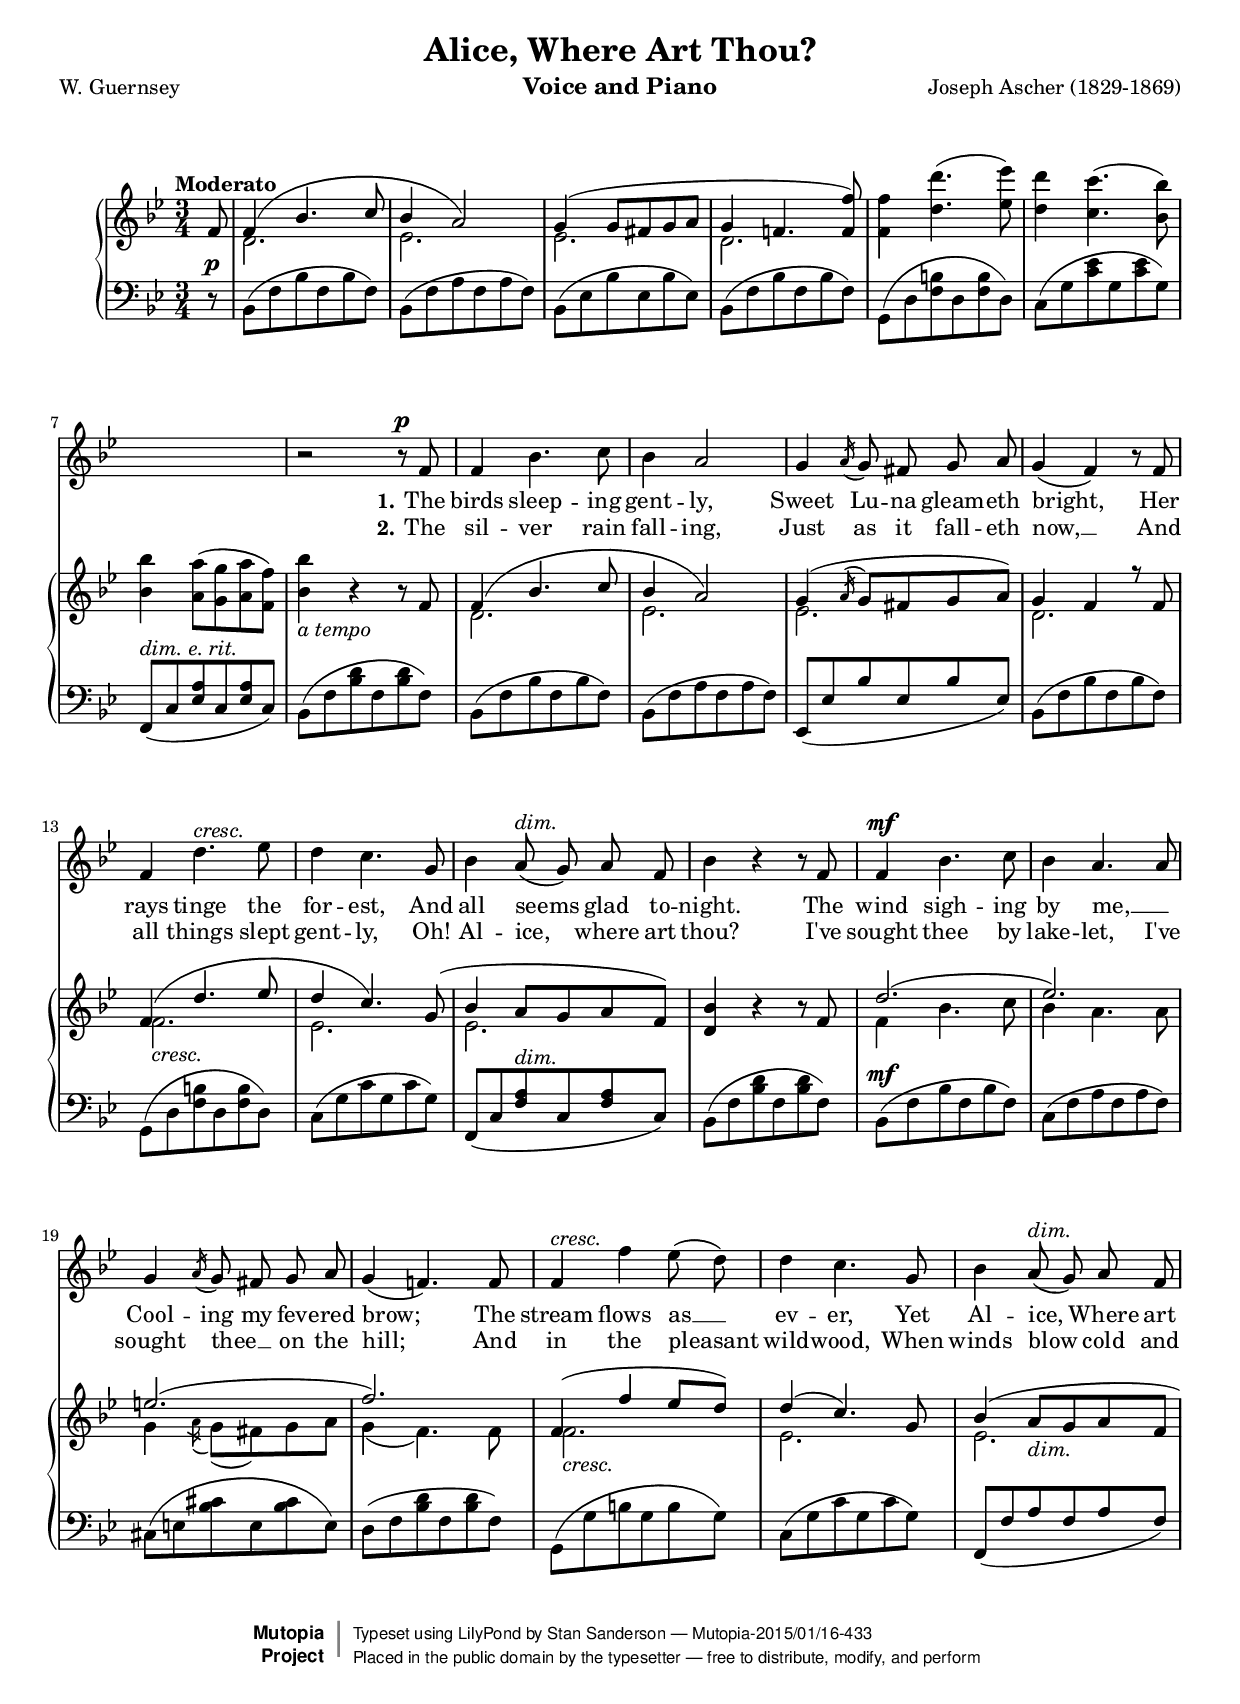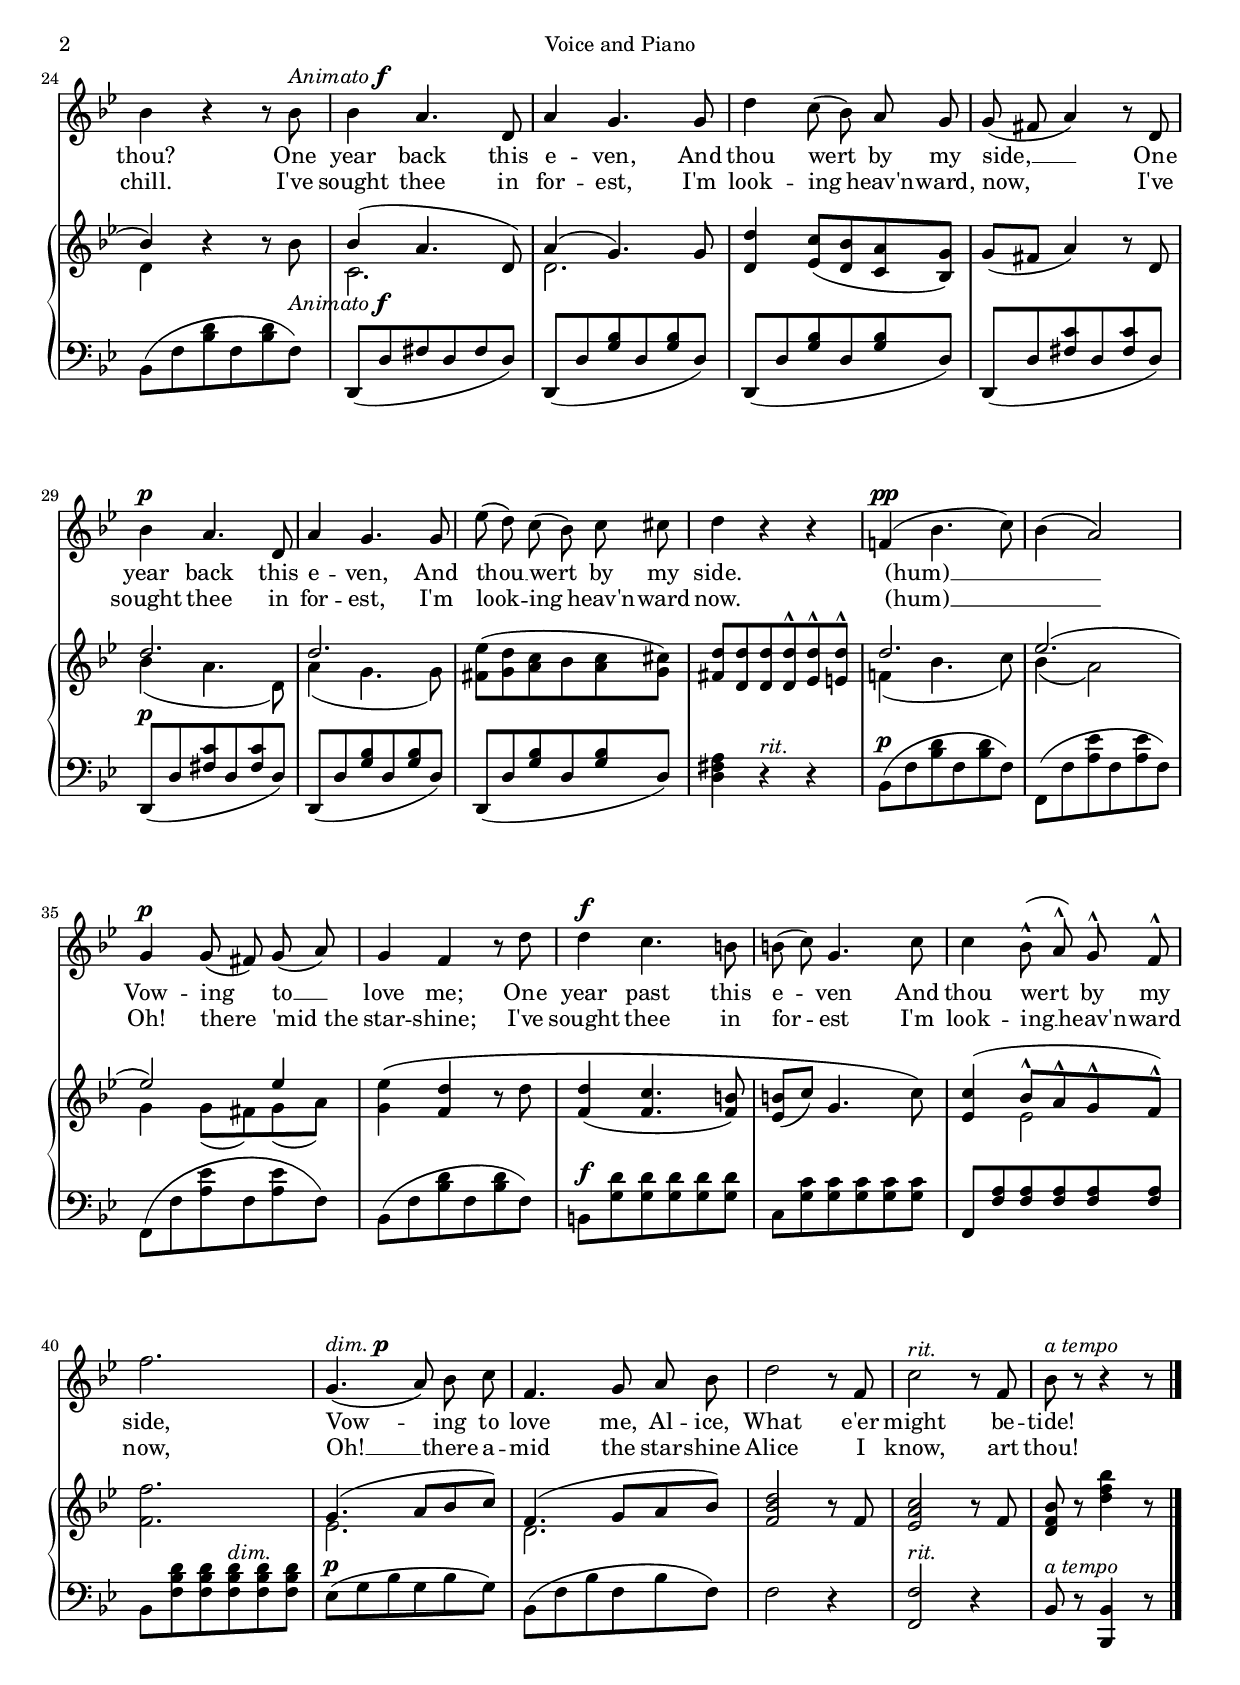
\layout{
%	line-width = 172 \mm
	indent = 8 \mm
%	interscoreline = 4.0 \mm
}
\include "english.ly"
\version "2.19.15"
#(set-global-staff-size 18)

\header {
  title = "Alice, Where Art Thou?"
  composer = "Joseph Ascher (1829-1869)"
  poet = "W. Guernsey"
  instrument = "Voice and Piano"
  opus = ""
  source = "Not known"
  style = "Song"
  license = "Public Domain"
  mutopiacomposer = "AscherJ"
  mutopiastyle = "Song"
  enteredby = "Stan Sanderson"
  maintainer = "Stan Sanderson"
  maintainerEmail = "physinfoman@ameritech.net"

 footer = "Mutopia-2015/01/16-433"
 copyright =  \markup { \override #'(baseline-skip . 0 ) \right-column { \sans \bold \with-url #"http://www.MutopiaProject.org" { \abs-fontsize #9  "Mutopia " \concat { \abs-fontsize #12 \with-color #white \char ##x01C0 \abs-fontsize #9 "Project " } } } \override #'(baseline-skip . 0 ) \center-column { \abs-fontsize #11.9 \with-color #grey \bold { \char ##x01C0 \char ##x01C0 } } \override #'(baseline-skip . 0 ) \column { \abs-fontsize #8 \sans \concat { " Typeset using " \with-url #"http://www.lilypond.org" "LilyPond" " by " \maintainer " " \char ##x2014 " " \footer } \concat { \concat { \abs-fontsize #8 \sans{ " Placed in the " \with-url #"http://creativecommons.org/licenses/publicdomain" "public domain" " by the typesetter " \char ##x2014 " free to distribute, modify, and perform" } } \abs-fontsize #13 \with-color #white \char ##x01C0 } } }
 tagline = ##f
}

\paper {
  top-margin = 8\mm                              %-minimum top-margin: 8mm
  top-markup-spacing.basic-distance = #5         %-dist. from bottom of top margin to the first markup/title
  markup-system-spacing #'padding = #5
  markup-markup-spacing #'padding = #1.2
  markup-system-spacing.basic-distance = #6      %-dist. from header/title to first system
  top-system-spacing.basic-distance = #12        %-dist. from top margin to system in pages with no titles
  last-bottom-spacing.basic-distance = #11       %-pads music from copyright block
  ragged-bottom = ##f
  ragged-last-bottom = ##f
  bottom-margin = 10\mm
}

\paper {
  top-margin = 6 \mm
  % default vertical spacing values have been multiplied by 1.5, except where noted with **
  system-system-spacing = #'((basic-distance . 18) (minimum-distance . 12) (padding . 1.5))
  % defaults are 12, 8, and 1
  score-system-spacing = #'((basic-distance . 21) (minimum-distance . 12) (padding . 1.5))
  % defaults are 14, 8, and 1
  markup-system-spacing = #'((basic-distance . 7.5) (padding . 6))
  % defaults are 5 and 0.5**
  score-markup-spacing = #'((basic-distance . 18) (padding . 0.75))
  % defaults are 12 and 0.5
  markup-markup-spacing = #'((basic-distance . 1.5) (padding . 0.75))
  % defaults are 1 and 0.5
  top-system-spacing = #'((basic-distance . 1.5) (padding . 1.5))
  % defaults are 1 and 1
  top-markup-spacing = #'((basic-distance . 4) (padding 1.5))
  % defaults are none** and 1
  last-bottom-spacing = #'((basic-distance . 1.5) (padding . 5))
  % defaults are 1 and 1**
}

melody = \relative c' {
	\key bf\major \time 3/4 \partial 8 s8
	s2.*7 r2 r8^\p f8 f4 bf4. c8 | bf4 a2 |
	g4 \acciaccatura a16 g8 fs g a | g4( f) r8 f | f4 d'4.^\markup { \italic "cresc." } ef8 |
		d4 c4. g8| bf4 a8(^\markup { \italic "dim." } g) a f |
	bf4 r r8 f | f4^\mf bf4. c8 | bf4 a4. a8 | g4 \acciaccatura a16 g8 fs g a |
		g4( f!4.) f8 |
	f4^\markup { \italic "cresc." } f' ef8( d) | d4 c4. g8 |
		bf4 a8(^\markup { \italic "dim." } g) a f |
			bf4 r r8 bf^\markup {\italic "Animato" \dynamic f } | bf4 a4. d,8 |
	a'4 g4. g8 | d'4 c8( bf) a g | g( fs a4) r8 d, | bf'4^\p a4. d,8 |
	a'4 g4. g8 | ef'( d) c( bf) c cs | d4 r r | f,!4^\pp(\melisma bf4. c8) |
	bf4\( a2\)\melismaEnd | g4^\p g8( fs) g( a) | g4 f r8 d' | d4^\f c4. b8 |
	b8( c) g4. c8 | c4 bf8(^^ a)^^ g^^ f^^ | f'2. |
		g,4.^\markup { \italic "dim." \dynamic p }( a8) bf c |
	f,4. g8 a bf d2 r8 f, | c'2^\markup { \italic "rit." } r8 f, |
		bf8^\markup { \italic "a tempo" } r r4 r8 \bar "|."
}

textA = \lyricmode {
	The birds sleep -- ing gent -- ly, Sweet Lu -- na gleam -- eth bright,
	Her rays tinge the for -- est, And all seems glad to -- night.
	The wind sigh -- ing by me, __ _ Cool -- ing my fev -- ered brow;
	The stream flows as __ ev -- er, Yet Al -- ice, Where art thou?
	One year back this e -- ven, And thou wert by my side, __
	One year back this e -- ven, And thou __ wert by my side.
	_(hum) __ Vow -- ing to __ love me; One year past this e -- ven
	And thou wert by my side, Vow -- ing to love me,
	Al -- ice, What e'er might be -- tide!
}

textB = \lyricmode {
	The sil -- ver rain fall -- ing, Just as it fall -- eth now, __
	And all things slept gent -- ly, Oh! Al -- ice, where art thou?
	I've sought thee by lake -- let, I've sought thee __ _ on the hill;
	And in the pleasant wild -- wood, When winds blow cold and chill.
	I've sought thee in for -- est, I'm look -- ing heav'n -- ward, now,
	I've sought thee in for -- est, I'm look -- ing heav'n -- ward now.
	_(hum) __ Oh!  there 'mid_the star -- shine;
	I've sought thee in for -- est
	I'm look -- ing __ heav'n -- ward now,
	Oh! __ there a -- mid the star -- shine
	Alice I know, art thou!
}


upper = \relative c' {
	\key bf\major \time 3/4 \tempo "Moderato"
    \partial 8 f8
	<<{f4( bf4. c8 bf4 a2)}\\{d,2. ef2.}>> |
		<<{g4( g8 fs g a g4 f!4. <f f'>8)}\\{ef2. d2.}>> |
		<f f'>4 <d' d'>4.( <ef ef'>8) |
	<d d'>4 <c c'>4.( <bf bf'>8) | <bf bf'>4 <a a'>8( <g g'> <a a'> <f f'>) |
		<bf bf'>4_\markup{\italic "a tempo"} r r8 f | <<{f4( bf4. c8 bf4 a2)}\\{d,2. ef2.}>>
	<<{g4( \acciaccatura a16 g8 fs g a)}\\{ef2.}>> | <<{g4 f r8 f}\\{d2.}>> |
		<<{f4( d'4. ef8 d4 c4.) g8( bf4 a8 g a f)}\\{f2._\markup { \italic "cresc." } ef2. ef2.}>>
	<d bf'>4 r r8 f | <<{d'2.( ef2.) e2.( f2.)}\\
		{f,4 bf4. c8 bf4 a4. a8 g4 \acciaccatura a16 \stemDown g8( fs) g a g4( f4.) f8}>>
	<<{f4( f' ef8 d) d4( c4.) g8
		bf4( a8_\markup { \italic "dim." } g a f bf4)}\\
			{f2._\markup { \italic "cresc." } ef2. ef2. d4}>>
		r4 r8 bf'_\markup { \italic "Animato" \dynamic f } | <<{bf4( a4. d,8)}\\{c2.}>> |
	<<{a'4( g4.) g8}\\{d2.}>> | <d d'>4 <ef c'>8( <d bf'> <c a'> <bf g'>) |
		g'8( fs a4) r8 d, | <<{d'2.}\\{bf4( a4. d,8)}>>

	<<{d'2.}\\{a4( g4. g8)}>> | <fs ef'>8( <g d'> <a c> bf <a c> <g cs>) |
		<fs d'>8 <d d'> <d d'> <d d'>^^ <ef d'>^^ <e d'>^^	|
			<<{d'2.}\\{f,!4( bf4. c8)}>> |
	<<{ef2.( ef2) ef4}\\{bf4( a2) g4 g8( fs) g( a)}>> | <g ef'>4\( <f d'> r8 d' |
		<d f,>4( <c f,>4. <b f>8) |
	<b ef,>8( c) g4. c8\) | <<{<c ef,>4( bf8^^ a^^ g^^ f^^)}\\{s4 ef2}>> |
		<f f'>2. | <<{g4.( a8 bf c)}\\{ef,2.}>> |
	<<{f4.( g8 a bf)}\\{d,2.}>> | <f bf d>2 r8 f | <ef a c>2 r8 f |
		<d f bf>8 r <d' f bf>4 r8

}

lower = \relative c {
	\key bf\major \time 3/4 \partial 8
	r8^\p bf8( f' bf f bf f) | bf,( f' a f a f) | bf,( ef bf' ef, bf' ef,) |
		bf( f' bf f bf f) | g,( d' <f b> d <f b> d) |
	c8( g' <c ef> g <c ef> g) | f,(^\markup{\italic "dim. e. rit."} c' <ef a> c <ef a> c) |
		bf( f' <bf d> f <bf d> f) | bf,( f' bf f bf f) | bf,( f' a f a f) |
	ef,8( ef' bf' ef, bf' ef,) | bf( f' bf f bf f) |
		g,( d' <f b> d <f b> d) |
			c( g' c g c g) | f,( c' <f a>^\markup { \italic "dim." } c <f a> c) |
	bf8( f' <bf d> f <bf d> f) | bf,(^\mf f' bf f bf f) | c( f a f a f) |
		cs8( e <bf' cs> e, <bf' cs> e,) | d( f <bf d> f <bf d> f) |
	g,8( g' b g b g) | c,( g' c g c g) |
		f,( f' a f a f) |
			bf,8( f' <bf d> f <bf d> f) |
				d,( d' fs d fs d) |
	d,8( d' <g bf> d <g bf> d) | d,( d' <g bf> d <g bf> d) |d,( d' <fs c'> d <fs c'> d) |
		d,8(^\p d' <fs c'> d <fs c'> d) |
	d,8( d' <g bf> d <g bf> d) | d,8( d' <g bf> d <g bf> d) |
	<d fs a>4 r^\markup { \italic "rit." } r | bf8(^\p f' <bf d> f <bf d> f) |
	f,8( f' <a ef'> f <a ef'> f) | f,( f' <a ef'> f <a ef'> f) |
		bf,8( f' <bf d> f <bf d> f)	| b,^\f <g' d'> <g d'>	<g d'> <g d'> <g d'> |
	c,8 <g' c> <g c> <g c> <g c> <g c> | f, <f' a> <f a> <f a> <f a> <f a> |
		bf,8 <f' bf d> <f bf d> <f bf d>^\markup { \italic "dim." }
			<f bf d> <f bf d> | ef8(^\p g bf g bf g) |
	bf,8( f' bf f bf f) | f2 r4 | <f f,>2^\markup { \italic "rit." } r4 |
		bf,8^\markup { \italic "a tempo" } r <bf bf,>4 r8

}


\score {
  <<
    \new Voice = "mel" {
      \autoBeamOff
      \melody
    }
    \new Lyrics \lyricsto mel { \set stanza = "1." \textA }
    \new Lyrics \lyricsto mel { \set stanza = "2." \textB }
    \new PianoStaff <<
	  \new Staff = "upper" { \upper }
	  \new Staff = "lower" { \clef bass \lower }
    >>
  >>
  \layout {
    \context {
      \Staff
      \RemoveEmptyStaves
      \override VerticalAxisGroup.remove-first = ##t
    }
  }
  \midi {
    \tempo 4 = 90
  }
}
